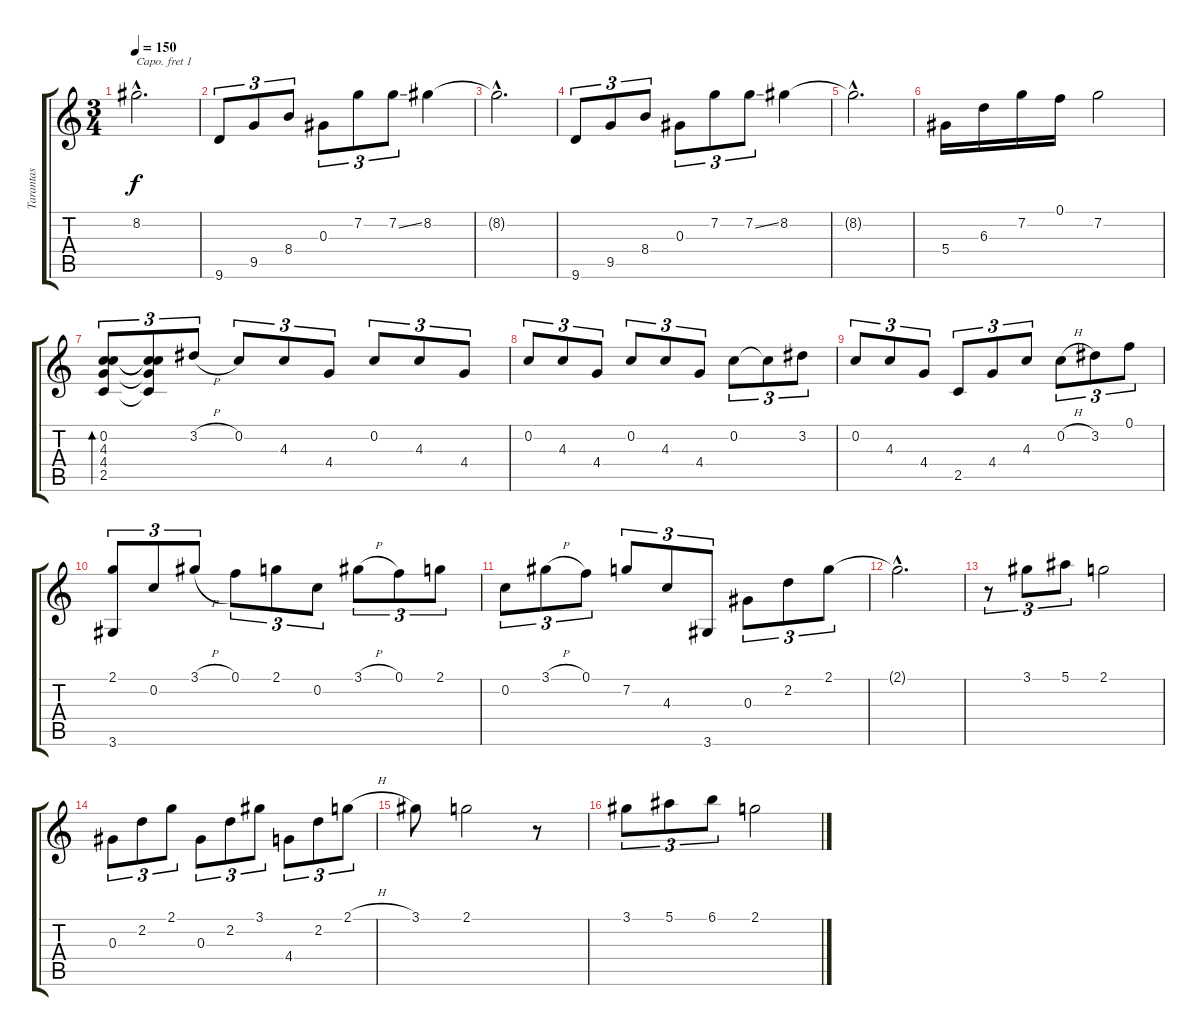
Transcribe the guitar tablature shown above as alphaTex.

\track ("Tarantas" "Tarantas") {instrument acousticguitarnylon}
\staff {score tabs}
\capo 1
\tuning (E4 B3 G3 D3 A2 E2) {hide}
\ts (3 4)
\tempo 150
\clef g2
\ks c
8.2{hac t}.2{d dy f} |
9.6.8{tu (3 2)} 9.5.8{tu (3 2)} 8.4.8{tu (3 2)} 0.3.8{tu (3 2)} 7.2.8{tu (3 2)} 7.2{ss}.8{tu (3 2)} 8.2.4 |
8.2{hac t}.2{d} |
9.6.8{tu (3 2)} 9.5.8{tu (3 2)} 8.4.8{tu (3 2)} 0.3.8{tu (3 2)} 7.2.8{tu (3 2)} 7.2{ss}.8{tu (3 2)} 8.2.4 |
8.2{hac t}.2{d} |
5.4.16 6.3.16 7.2.16 0.1.16 7.2.2 |
(0.2 4.3 4.4 2.5).8{tu (3 2) bd 480} (0.2{t} 4.3{t} 4.4{t} 2.5{t}).8{tu (3 2)} 3.2{h}.8{tu (3 2)} 0.2.8{tu (3 2)} 4.3.8{tu (3 2)} 4.4.8{tu (3 2)} 0.2.8{tu (3 2)} 4.3.8{tu (3 2)} 4.4.8{tu (3 2)} |
0.2.8{tu (3 2)} 4.3.8{tu (3 2)} 4.4.8{tu (3 2)} 0.2.8{tu (3 2)} 4.3.8{tu (3 2)} 4.4.8{tu (3 2)} 0.2.8{tu (3 2)} 0.2{t}.8{tu (3 2)} 3.2.8{tu (3 2)} |
0.2.8{tu (3 2)} 4.3.8{tu (3 2)} 4.4.8{tu (3 2)} 2.5.8{tu (3 2)} 4.4.8{tu (3 2)} 4.3.8{tu (3 2)} 0.2{h}.8{tu (3 2)} 3.2.8{tu (3 2)} 0.1.8{tu (3 2)} |
(2.1 3.6).8{tu (3 2)} 0.2.8{tu (3 2)} 3.1{h}.8{tu (3 2)} 0.1.8{tu (3 2)} 2.1.8{tu (3 2)} 0.2.8{tu (3 2)} 3.1{h}.8{tu (3 2)} 0.1.8{tu (3 2)} 2.1.8{tu (3 2)} |
0.2.8{tu (3 2)} 3.1{h}.8{tu (3 2)} 0.1.8{tu (3 2)} 7.2.8{tu (3 2)} 4.3.8{tu (3 2)} 3.6.8{tu (3 2)} 0.3.8{tu (3 2)} 2.2.8{tu (3 2)} 2.1.8{tu (3 2)} |
2.1{hac t}.2{d} |
r.8{tu (3 2)} 3.1.8{tu (3 2)} 5.1.8{tu (3 2)} 2.1.2 |
0.3.8{tu (3 2)} 2.2.8{tu (3 2)} 2.1.8{tu (3 2)} 0.3.8{tu (3 2)} 2.2.8{tu (3 2)} 3.1.8{tu (3 2)} 4.4.8{tu (3 2)} 2.2.8{tu (3 2)} 2.1{h}.8{tu (3 2)} |
3.1.8 2.1.2 r.8 |
3.1.8{tu (3 2)} 5.1.8{tu (3 2)} 6.1.8{tu (3 2)} 2.1.2
